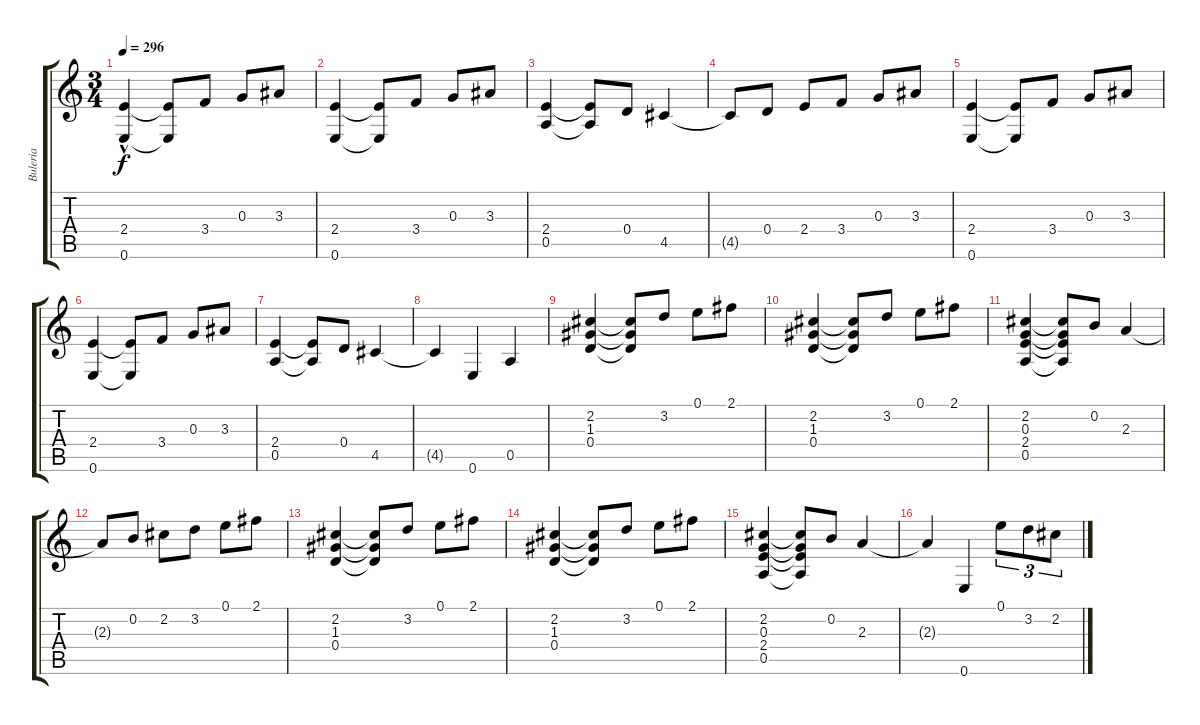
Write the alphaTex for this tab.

\track ("Buleria" "Buleria") {instrument acousticguitarnylon}
\staff {score tabs}
\tuning (E4 B3 G3 D3 A2 E2) {hide}
\ts (3 4)
\tempo 296
\clef g2
\ks c
(2.4{hac} 0.6).4{dy f instrument acousticguitarnylon} (2.4{t} 0.6{t}).8 3.4.8 0.3.8 3.3.8 |
(2.4 0.6).4 (2.4{t} 0.6{t}).8 3.4.8 0.3.8 3.3.8 |
(2.4 0.5).4 (2.4{t} 0.5{t}).8 0.4.8 4.5.4 |
4.5{t}.8 0.4.8 2.4.8 3.4.8 0.3.8 3.3.8 |
(2.4 0.6).4 (2.4{t} 0.6{t}).8 3.4.8 0.3.8 3.3.8 |
(2.4 0.6).4 (2.4{t} 0.6{t}).8 3.4.8 0.3.8 3.3.8 |
(2.4 0.5).4 (2.4{t} 0.5{t}).8 0.4.8 4.5.4 |
4.5{t}.4 0.6.4 0.5.4 |
(2.2 1.3 0.4).4 (2.2{t} 1.3{t} 0.4{t}).8 3.2.8 0.1.8 2.1.8 |
(2.2 1.3 0.4).4 (2.2{t} 1.3{t} 0.4{t}).8 3.2.8 0.1.8 2.1.8 |
(2.2 0.3 2.4 0.5).4 (2.2{t} 0.3{t} 2.4{t} 0.5{t}).8 0.2.8 2.3.4 |
2.3{t}.8 0.2.8 2.2.8 3.2.8 0.1.8 2.1.8 |
(2.2 1.3 0.4).4 (2.2{t} 1.3{t} 0.4{t}).8 3.2.8 0.1.8 2.1.8 |
(2.2 1.3 0.4).4 (2.2{t} 1.3{t} 0.4{t}).8 3.2.8 0.1.8 2.1.8 |
(2.2 0.3 2.4 0.5).4 (2.2{t} 0.3{t} 2.4{t} 0.5{t}).8 0.2.8 2.3.4 |
2.3{t}.4 0.6.4 0.1.8{tu (3 2)} 3.2.8{tu (3 2)} 2.2.8{tu (3 2)}
